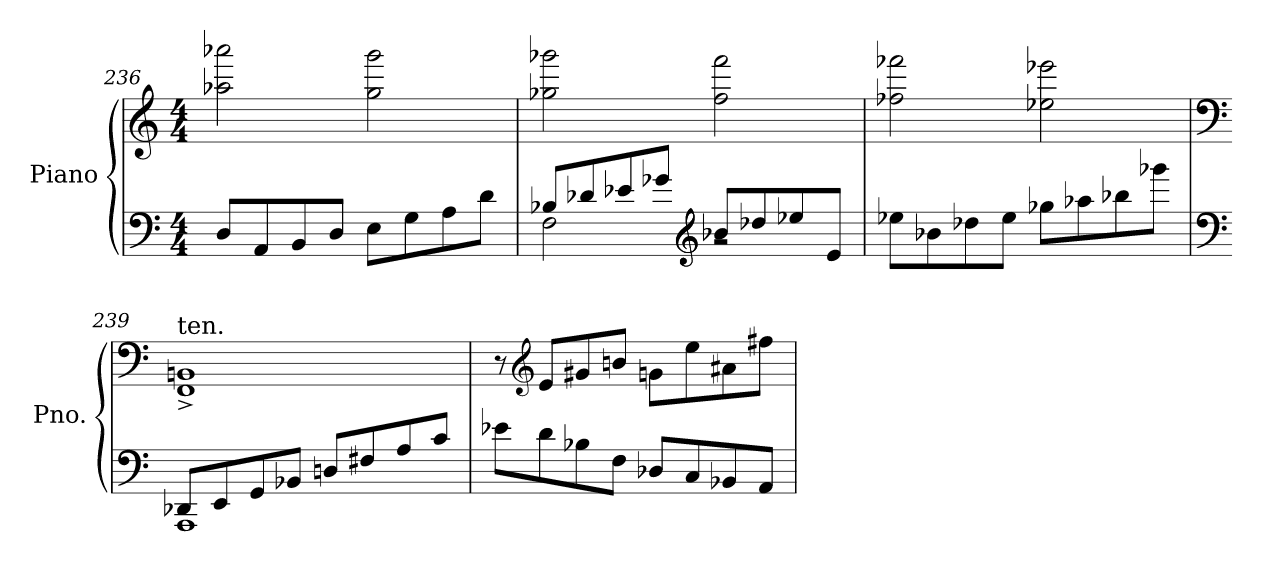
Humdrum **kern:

**kern	**kern
*part1	*part1
*staff2	*staff1
*I"Piano	*
*I'Pno.	*
*clefF4	*clefG2
*k[]	*k[]
*M4/4	*M4/4
=236	=236
8D/L	2aa-X\ 2aaa-X\
8AA/	.
8BB/	.
8D/J	.
8E\L	2gg\ 2ggg\
8G\	.
8A\	.
8d\J	.
=237	=237
*^	*
8B-X/L	2F\	2gg-X\ 2ggg-X\
8d-X/	.	.
8e-X/	.	.
8g-X/J	.	.
*clefG2	*	*
8b-X/L	2rg	2ff\ 2fff\
8dd-X/	.	.
8ee-X/	.	.
8e-/J	.	.
*v	*v	*
=238	=238
8ee-X\L	2ff-X\ 2fff-X\
8b-X\	.
8dd-X\	.
8ee-\J	.
8gg-X\L	2ee-X\ 2eee-X\
8aa-X\	.
8bb-X\	.
8ggg-X\J	.
=239	=239
*clefF4	*clefF4
*^	*
!	!	!LO:TX:a:t=ten.
8DD-X/L	1AAA	1FF^ 1BBn^
8EE/	.	.
8GG/	.	.
8BB-X/J	.	.
8Dn/L	.	.
8F#X/	.	.
8A/	.	.
8c/J	.	.
*v	*v	*
=240	=240
8e-X\L	8r
*	*clefG2
8d\	8e/L
8B-X\	8g#X/
8F\J	8bn/J
8D-X/L	8gn\L
8C/	8ee\
8BB-X/	8a#X\
8AA/J	8ff#X\J
=	=
*-	*-
